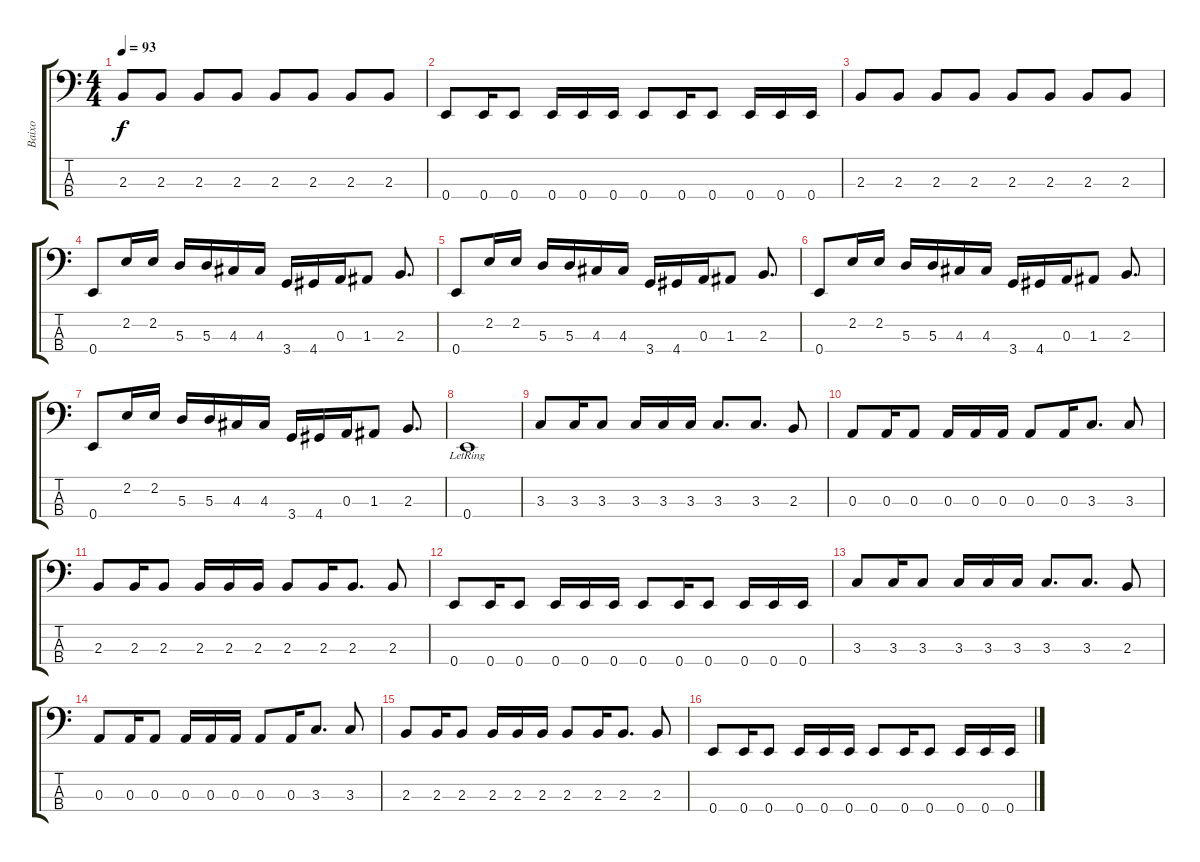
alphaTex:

\track ("Baixo" "Baixo") {instrument electricbassfinger}
\staff {score tabs}
\tuning (G2 D2 A1 E1) {hide}
\ts (4 4)
\tempo 93
\clef f4
\ks c
2.3.8{dy f} 2.3.8 2.3.8 2.3.8 2.3.8 2.3.8 2.3.8 2.3.8 |
0.4.8 0.4.16 0.4.8 0.4.16 0.4.16 0.4.16 0.4.8 0.4.16 0.4.8 0.4.16 0.4.16 0.4.16 |
2.3.8 2.3.8 2.3.8 2.3.8 2.3.8 2.3.8 2.3.8 2.3.8 |
0.4.8 2.2.16 2.2.16 5.3.16 5.3.16 4.3.16 4.3.16 3.4.16 4.4.16 0.3.16 1.3.8 2.3.8{d} |
0.4.8 2.2.16 2.2.16 5.3.16 5.3.16 4.3.16 4.3.16 3.4.16 4.4.16 0.3.16 1.3.8 2.3.8{d} |
0.4.8 2.2.16 2.2.16 5.3.16 5.3.16 4.3.16 4.3.16 3.4.16 4.4.16 0.3.16 1.3.8 2.3.8{d} |
0.4.8 2.2.16 2.2.16 5.3.16 5.3.16 4.3.16 4.3.16 3.4.16 4.4.16 0.3.16 1.3.8 2.3.8{d} |
0.4{lr}.1 |
3.3.8 3.3.16 3.3.8 3.3.16 3.3.16 3.3.16 3.3.8{d} 3.3.8{d} 2.3.8 |
0.3.8 0.3.16 0.3.8 0.3.16 0.3.16 0.3.16 0.3.8 0.3.16 3.3.8{d} 3.3.8 |
2.3.8 2.3.16 2.3.8 2.3.16 2.3.16 2.3.16 2.3.8 2.3.16 2.3.8{d} 2.3.8 |
0.4.8 0.4.16 0.4.8 0.4.16 0.4.16 0.4.16 0.4.8 0.4.16 0.4.8 0.4.16 0.4.16 0.4.16 |
3.3.8 3.3.16 3.3.8 3.3.16 3.3.16 3.3.16 3.3.8{d} 3.3.8{d} 2.3.8 |
0.3.8 0.3.16 0.3.8 0.3.16 0.3.16 0.3.16 0.3.8 0.3.16 3.3.8{d} 3.3.8 |
2.3.8 2.3.16 2.3.8 2.3.16 2.3.16 2.3.16 2.3.8 2.3.16 2.3.8{d} 2.3.8 |
0.4.8 0.4.16 0.4.8 0.4.16 0.4.16 0.4.16 0.4.8 0.4.16 0.4.8 0.4.16 0.4.16 0.4.16
